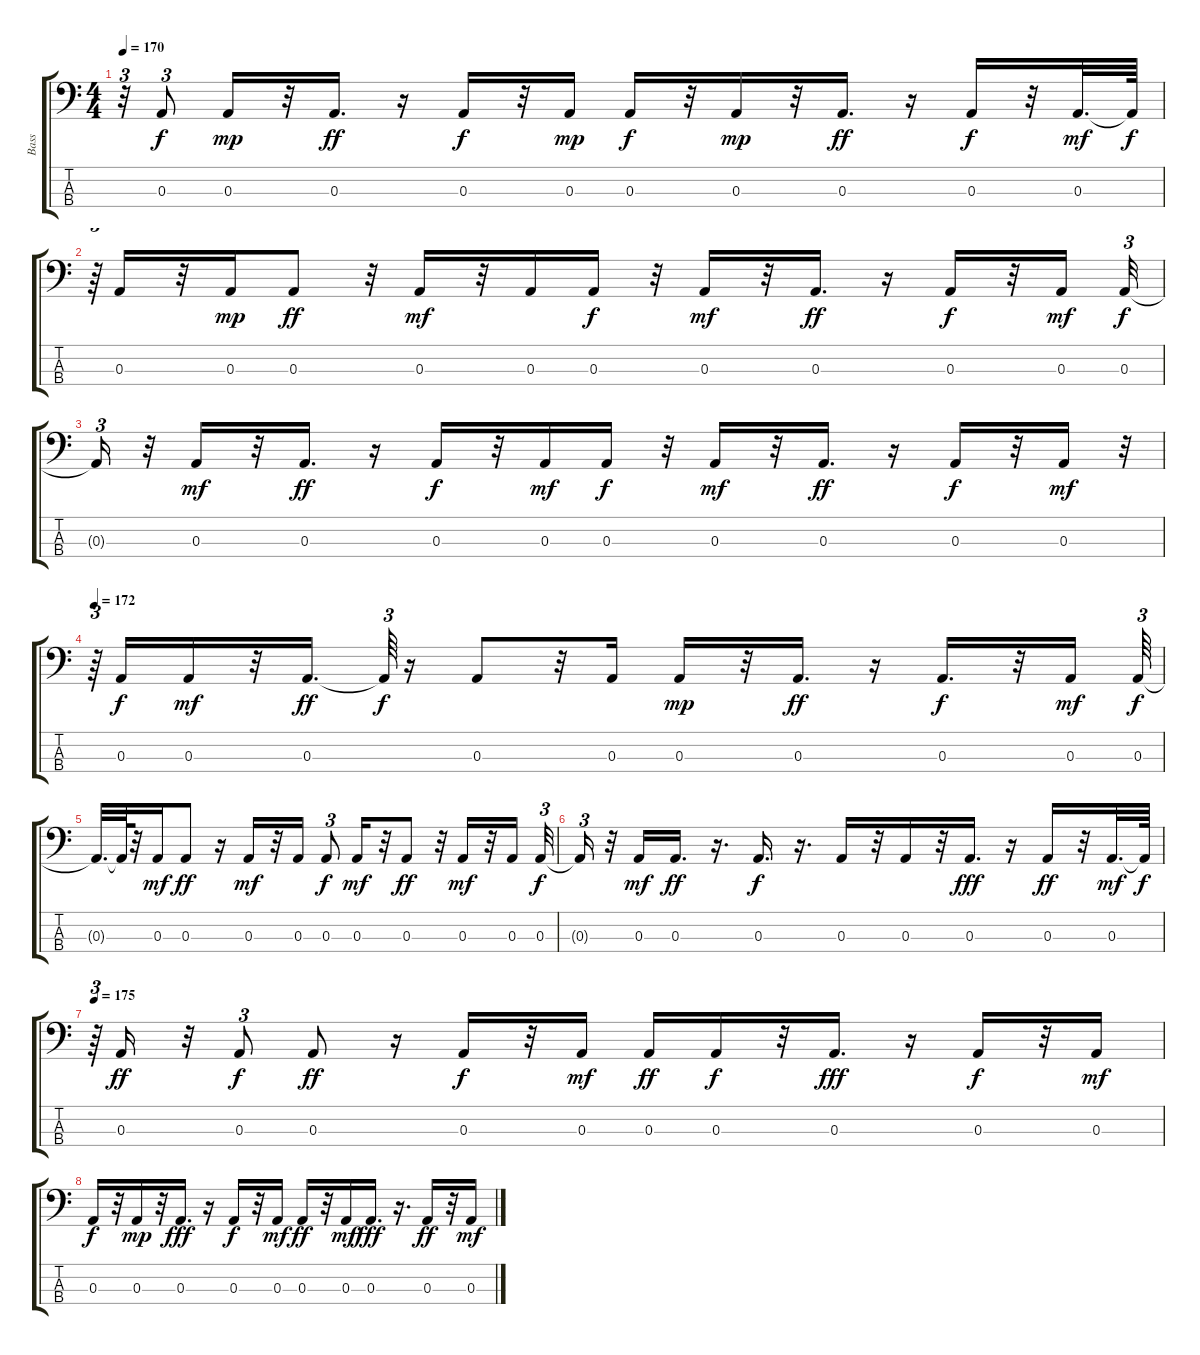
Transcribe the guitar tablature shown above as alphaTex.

\track ("Bass " "Bass ") {instrument electricbassfinger}
\staff {score tabs}
\tuning (G2 D2 A1 E1) {hide}
\ts (4 4)
\tempo 170
\clef f4
\ks c
r.32{tu (3 2) dy mf} 0.3.8{tu (3 2) dy f} 0.3.16{dy mp} r.32 0.3.16{d dy ff} r.16 0.3.16{dy f} r.32 0.3.16{dy mp} 0.3.16{dy f} r.32 0.3.16{dy mp} r.32 0.3.16{d dy ff} r.16 0.3.16{dy f} r.32 0.3.32{d dy mf} 0.3{t}.64{dy f} |
r.64{tu (3 2)} 0.3.16 r.32 0.3.16{dy mp} 0.3.8{dy ff} r.32 0.3.16{dy mf} r.32 0.3.16 0.3.16{dy f} r.32 0.3.16{dy mf} r.32 0.3.16{d dy ff} r.16 0.3.16{dy f} r.32 0.3.16{dy mf} 0.3.32{tu (3 2) dy f} |
0.3{t}.16{tu (3 2)} r.32 0.3.16{dy mf} r.32 0.3.16{d dy ff} r.16 0.3.16{dy f} r.32 0.3.16{dy mf} 0.3.16{dy f} r.32 0.3.16{dy mf} r.32 0.3.16{d dy ff} r.16 0.3.16{dy f} r.32 0.3.16{dy mf} r.32{tu (3 2)} |
\tempo 172
r.64{tu (3 2)} 0.3.16{dy f} 0.3.16{dy mf} r.32 0.3.16{d dy ff} 0.3{t}.64{tu (3 2) dy f} r.16 0.3.8 r.32 0.3.16 0.3.16{dy mp} r.32 0.3.16{d dy ff} r.16 0.3.16{d dy f} r.32 0.3.16{dy mf} 0.3.64{tu (3 2) dy f} |
0.3{t}.32{d} 0.3{t}.64 r.32 0.3.16{dy mf} 0.3.8{dy ff} r.16 0.3.16{dy mf} r.32 0.3.16 0.3.8{tu (3 2) dy f volume 7} 0.3.16{dy mf} r.32 0.3.8{dy ff} r.32 0.3.16{dy mf} r.32 0.3.16 0.3.32{tu (3 2) dy f} |
0.3{t}.16{tu (3 2)} r.32 0.3.16{dy mf} 0.3.16{d dy ff} r.16{d} 0.3.16{d dy f} r.16{d} 0.3.16 r.32 0.3.16 r.32 0.3.16{d dy fff} r.16 0.3.16{dy ff} r.32 0.3.32{d dy mf} 0.3{t}.64{dy f} |
\tempo 175
r.64{tu (3 2)} 0.3.16{dy ff} r.32 0.3.8{tu (3 2) dy f} 0.3.8{dy ff} r.16 0.3.16{dy f} r.32 0.3.16{dy mf} 0.3.16{dy ff} 0.3.16{dy f} r.32 0.3.16{d dy fff} r.16 0.3.16{dy f} r.32 0.3.16{dy mf} |
0.3.16{dy f} r.32 0.3.16{dy mp} r.32 0.3.16{d dy fff} r.16 0.3.16{dy f} r.32 0.3.16{dy mf} 0.3.16{dy ff} r.32 0.3.16{dy mf} 0.3.16{d dy fff} r.16{d} 0.3.16{dy ff} r.32 0.3.16{dy mf}
